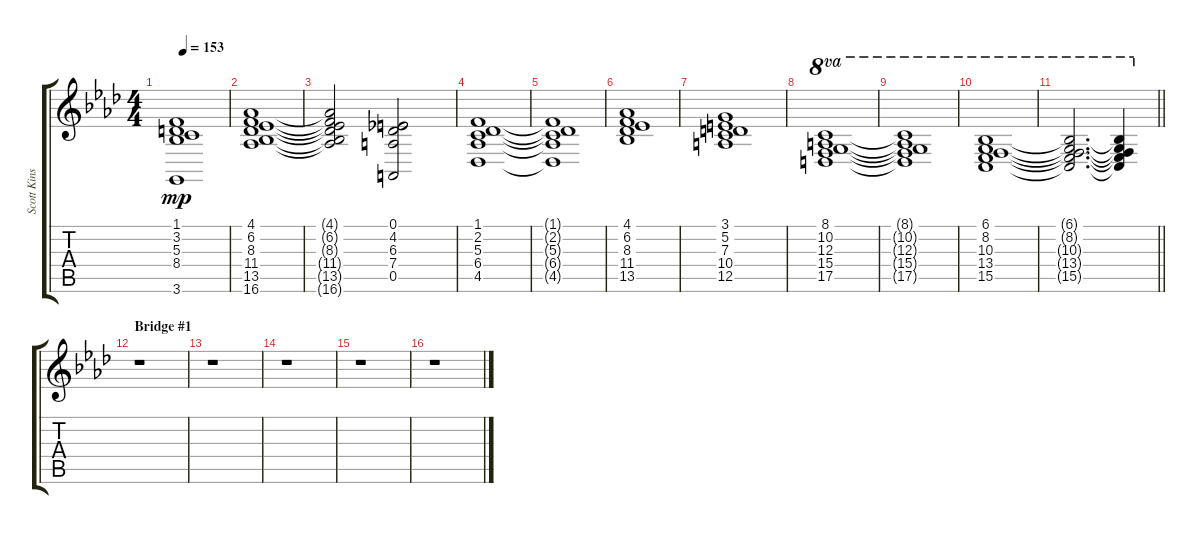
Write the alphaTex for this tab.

\track ("Scott Kinsey - Keyboard #2" "Scott Kins") {instrument synthstrings1}
\staff {score tabs}
\tuning (E4 B3 G3 D3 A2 E2) {hide}
\ts (4 4)
\tempo 153
\clef g2
\ks ab
(1.1{t} 3.2{t} 5.3{t} 8.4{t} 3.6{t}).1{dy mp} |
(4.1 6.2 8.3 11.4 13.5 16.6).1 |
(4.1{t} 6.2{t} 8.3{t} 11.4{t} 13.5{t} 16.6{t}).2 (0.1 4.2 6.3 7.4 0.5).2 |
(1.1 2.2 5.3 6.4 4.5).1 |
(1.1{t} 2.2{t} 5.3{t} 6.4{t} 4.5{t}).1 |
(4.1 6.2 8.3 11.4 13.5).1 |
(3.1 5.2 7.3 10.4 12.5).1 |
(8.1 10.2 12.3 15.4 17.5).1{ot 8va} |
(8.1{t} 10.2{t} 12.3{t} 15.4{t} 17.5{t}).1{ot 8va} |
(6.1 8.2 10.3 13.4 15.5).1{ot 8va} |
\barLineRight lightlight
(6.1{t} 8.2{t} 10.3{t} 13.4{t} 15.5{t}).2{d ot 8va} (6.1{t} 8.2{t} 10.3{t} 13.4{t} 15.5{t}).4{ot 8va} |
\section ("" "Bridge #1")
r.1 |
r.1 |
r.1 |
r.1 |
r.1
